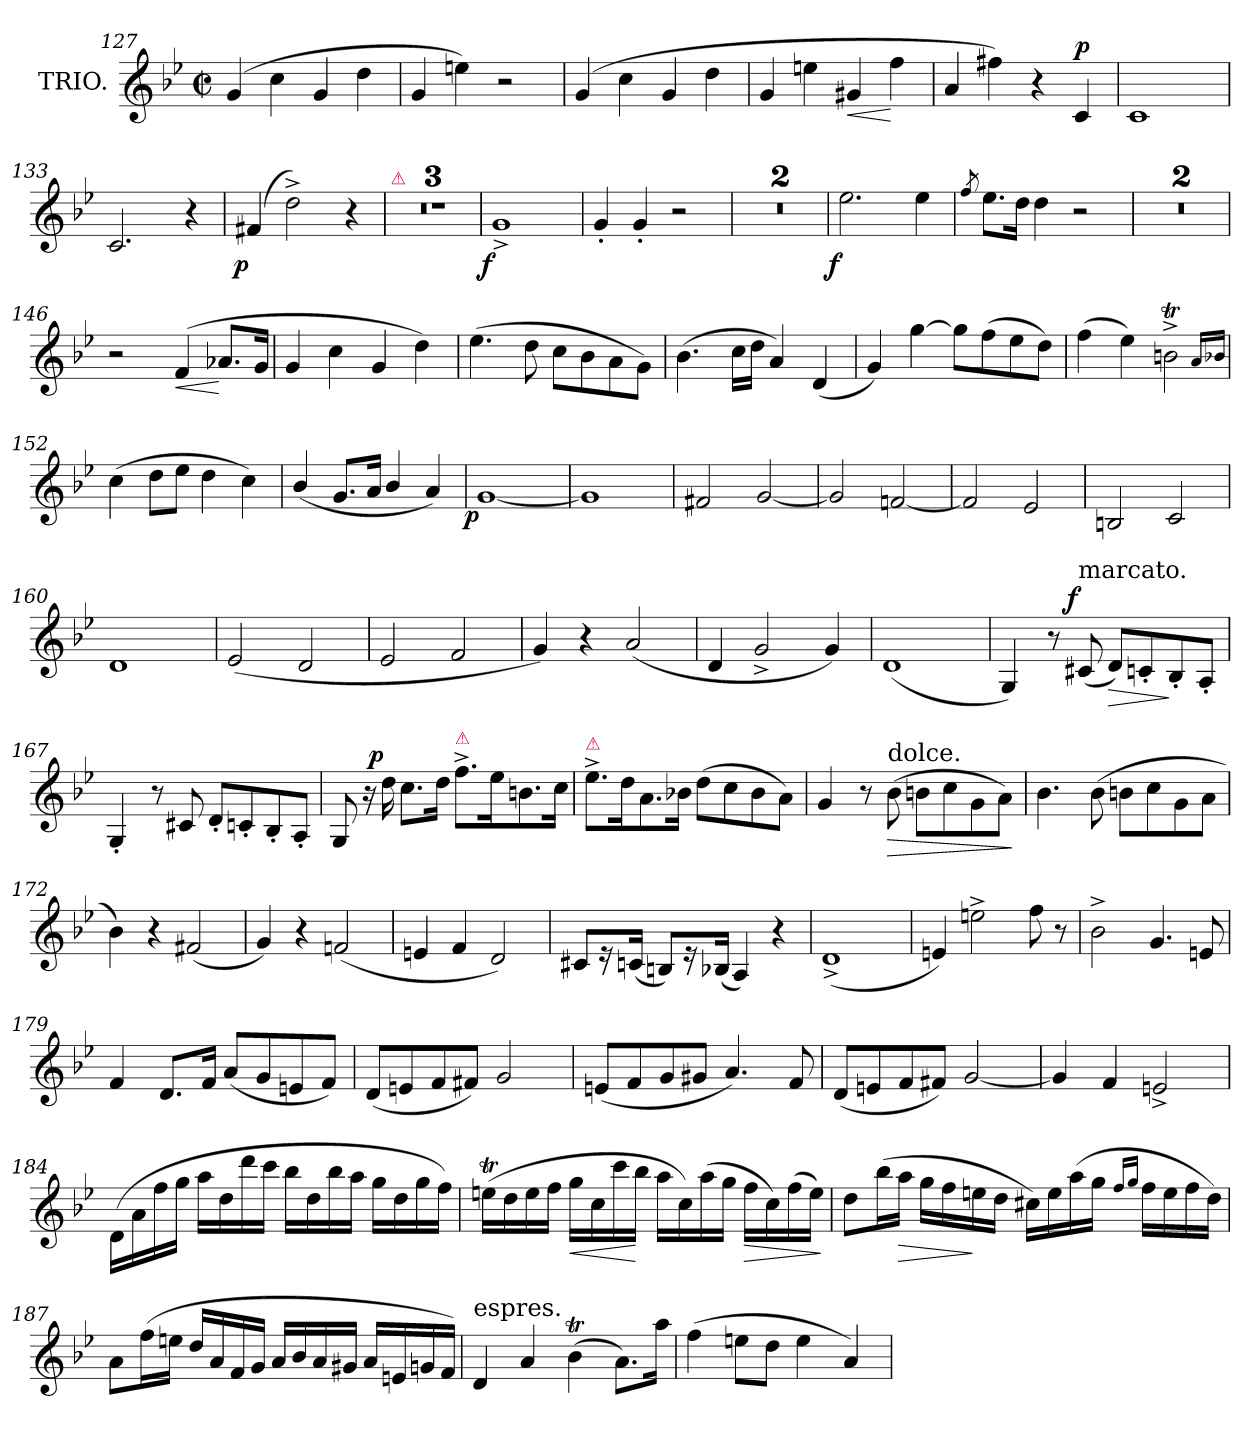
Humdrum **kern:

**kern	**dynam
*part1	*part1
*staff1	*staff1
*I" TRIO.	*
*clefG2	*
*k[b-e-]	*
*g:	*
*M2/2	*
*met(c|)	*
=127	=127
(>4g	.
4cc	.
4g	.
4dd	.
=128	=128
4g	.
4een)	.
2r	.
=129	=129
(>4g	.
4cc	.
4g	.
4dd	.
=130	=130
4g	.
4een	.
!	!LO:HP:b
4g#X	<
4ff	[
=131	=131
4a	.
4ff#X)	.
4r	.
!	!LO:DY:a
4c	p
=132	=132
1c	.
=133	=133
2.c	.
4r	.
=134	=134
!	!LO:DY:rj
(>4f#X	p
2dd^<)	.
4r	.
=135	=135
!LO:TX:a:color=crimson:t=⚠	!
1rdd	.
=136	=136
1rdd	.
=137	=137
1rdd	.
=138	=138
!	!LO:DY:rj
1g^<	f
=139	=139
4g'<	.
4g'<	.
2r	.
=140	=140
1rdd	.
=141	=141
1rdd	.
=142	=142
!	!LO:DY:rj
2.ee-	f
4ee-	.
=143	=143
8qff/	.
8.ee-L	.
16ddJk	.
4dd	.
2r	.
=144	=144
1rdd	.
=145	=145
1rdd	.
=146	=146
2r	.
!	!LO:HP:b
(>4f	<
8.a-XL	[
16gJk	.
=147	=147
4g	.
4cc	.
4g	.
4dd)	.
=148	=148
(>4.ee-	.
8dd	.
8cc\L	.
8b-\	.
8a\	.
8g\J)	.
=149	=149
(>4.b-	.
16ccLL	.
16ddJJ	.
4a)	.
(<4d	.
=150	=150
4g)	.
[4gg	.
8ggL]	.
(>8ff	.
8ee-	.
8ddJ)	.
=151	=151
(>4ff	.
4ee-)	.
2bnt^<	.
16qqa/LL	.
16qqb-X/JJ	.
=152	=152
(>4cc	.
8ddL	.
8ee-J	.
4dd	.
4cc)	.
=153	=153
(<4b-/	.
8.gL	.
16aJk	.
4b-/	.
4a)	.
=154	=154
!	!LO:DY:rj
[1g	p
=155	=155
1g]	.
=156	=156
2f#X	.
[2g	.
=157	=157
2g]	.
[2fn	.
=158	=158
2f]	.
2e-	.
=159	=159
2Bn	.
2c	.
=160	=160
1d	.
=161	=161
(<2e-	.
2d	.
=162	=162
2e-	.
2f	.
=163	=163
4g)	.
4r	.
(<2a	.
=164	=164
4d	.
2g^<	.
4g)	.
=165	=165
(<1d	.
=166	=166
4G)	.
8r	.
!LO:TX:a:t=marcato.	!
!	!LO:DY:a:rj
(<8c#X	f
!	!LO:HP:b
8dL)	>
8cn'<	.
8B-'<	]
8A'<J	.
=167	=167
4G'<	.
8r	.
8c#X	.
8d'<L	.
8cn'<	.
8B-'<	.
8A'<J	.
=168	=168
8G	.
16r	.
!	!LO:DY:a:rj
16dd	p
8.ccL	.
16ddJk	.
!LO:TX:a:color=crimson:t=⚠	!
8.ff^<L	.
16ee-K	.
8.bn	.
16ccJk	.
=169	=169
!LO:TX:a:color=crimson:t=⚠	!
8.ee-^<L	.
16ddK	.
8.a	.
16b-XJk	.
(>8ddL	.
8cc	.
8b-	.
8aJ)	.
=170	=170
4g	.
8r	.
!LO:TX:a:t=dolce.	!
!	!LO:HP:b
(>8b-	>
8bn\L	.
8cc\	.
8g\	.
8a\J)	.
.	]
=171	=171
4.b-	.
(>8b-	.
8bn\L	.
8cc\	.
8g\	.
8a\J	.
=172	=172
4b-)	.
4r	.
(<2f#X	.
=173	=173
4g)	.
4r	.
(<2fn	.
=174	=174
4en	.
4f	.
2d)	.
=175	=175
8c#XL	.
16re	.
(<16cnJk	.
8BnL)	.
16re	.
(<16B-XJk	.
4A)	.
4r	.
=176	=176
(<1d^<	.
=177	=177
4en)	.
2een^<	.
8ff	.
8r	.
=178	=178
2b-^>	.
4.g	.
8en	.
=179	=179
4f	.
8.dL	.
16fJk	.
(<8aL	.
8g	.
8en	.
8fJ)	.
=180	=180
(<8dL	.
8en	.
8f	.
8f#XJ)	.
2g	.
=181	=181
(<8enL	.
8f	.
8g	.
8g#XJ	.
4.a)	.
8f	.
=182	=182
(<8dL	.
8en	.
8f	.
8f#XJ)	.
[2g	.
=183	=183
4g]	.
4f	.
2en^>	.
=184	=184
(>16dLL	.
16a	.
16ff	.
16ggJJ	.
16aaLL	.
16dd	.
16ddd	.
16cccJJ	.
16bb-LL	.
16dd	.
16bb-	.
16aaJJ	.
16ggLL	.
16dd	.
16gg	.
16ffJJ)	.
=185	=185
(>16eentLL	.
16dd	.
16ee	.
16ffJJ	.
!	!LO:HP:b
16ggLL	<
16cc	.
16ccc	.
16bb-JJ	[
16aaLL	.
16cc)	.
(>16aa	.
16ggJJ	.
!	!LO:HP:b
16ffLL	>
16cc)	.
(>16ff	.
16eeJJ)	.
.	]
=186	=186
8ddL	.
(>16bb-L	.
!	!LO:HP:b
16aaJJ	>
16ggLL	.
16ff	.
16een	]
16ddJJ	.
16cc#XLL)	.
16ee	.
(>16aa	.
16ggJJ	.
16qqff/LL	.
16qqgg/JJ	.
16ffLL	.
16ee	.
16ff	.
16ddJJ)	.
=187	=187
8aL	.
(>16ffL	.
16eenJJ	.
16ddLL	.
16a	.
16f	.
16gJJ	.
16aLL	.
16b-	.
16a	.
16g#XJJ	.
16aLL	.
16en	.
16gn	.
16fJJ)	.
=188	=188
!LO:TX:a:t=espres.	!
4d	.
4a	.
(>4b-T	.
8.aL)	.
16aaJk	.
=189	=189
(>4ff	.
8eenL	.
8ddJ	.
4ee	.
4a)	.
=	=
*-	*-
